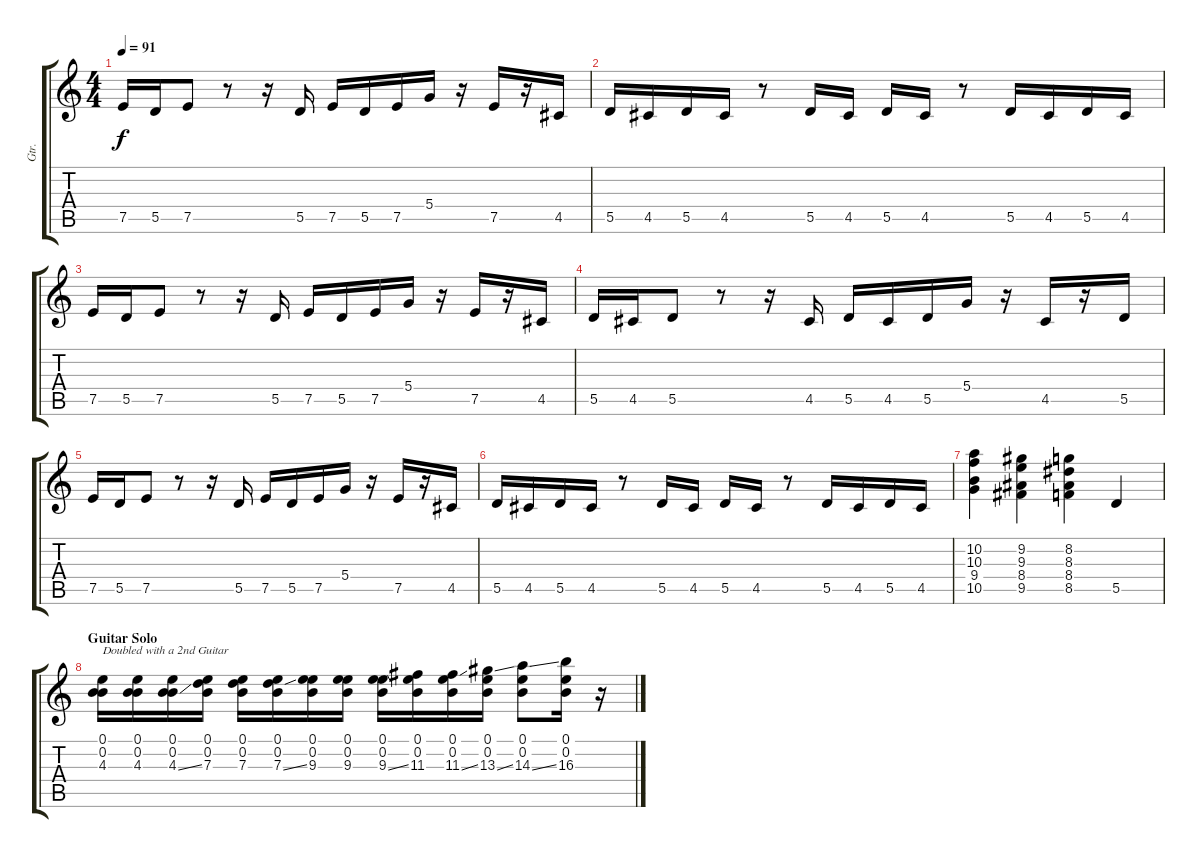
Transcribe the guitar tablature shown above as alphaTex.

\track ("Gtr." "Gtr.") {instrument electricguitarclean}
\staff {score tabs}
\tuning (E4 B3 G3 D3 A2 E2) {hide}
\ts (4 4)
\tempo 91
\clef g2
\ks c
7.5.16{dy f} 5.5.16 7.5.8 r.8 r.16 5.5.16 7.5.16 5.5.16 7.5.16 5.4.16 r.16 7.5.16 r.16 4.5.16 |
5.5.16 4.5.16 5.5.16 4.5.16 r.8 5.5.16 4.5.16 5.5.16 4.5.16 r.8 5.5.16 4.5.16 5.5.16 4.5.16 |
7.5.16 5.5.16 7.5.8 r.8 r.16 5.5.16 7.5.16 5.5.16 7.5.16 5.4.16 r.16 7.5.16 r.16 4.5.16 |
5.5.16 4.5.16 5.5.8 r.8 r.16 4.5.16 5.5.16 4.5.16 5.5.16 5.4.16 r.16 4.5.16 r.16 5.5.16 |
7.5.16 5.5.16 7.5.8 r.8 r.16 5.5.16 7.5.16 5.5.16 7.5.16 5.4.16 r.16 7.5.16 r.16 4.5.16 |
5.5.16 4.5.16 5.5.16 4.5.16 r.8 5.5.16 4.5.16 5.5.16 4.5.16 r.8 5.5.16 4.5.16 5.5.16 4.5.16 |
(10.2 10.3 9.4 10.5).4 (9.2 9.3 8.4 9.5).4 (8.2 8.3 8.4 8.5).4 5.5.4 |
\section ("" "Guitar Solo")
(0.1 0.2 4.3).16{txt "Doubled with a 2nd Guitar"} (0.1 0.2 4.3).16 (0.1 0.2 4.3{ss}).16 (0.1 0.2 7.3).16 (0.1 0.2 7.3).16 (0.1 0.2 7.3{ss}).16 (0.1 0.2 9.3).16 (0.1 0.2 9.3).16 (0.1 0.2 9.3{ss}).16 (0.1 0.2 11.3).16 (0.1 0.2 11.3{ss}).16 (0.1 0.2 13.3{ss}).16 (0.1 0.2 14.3{ss}).8 (0.1 0.2 16.3).16 r.16
